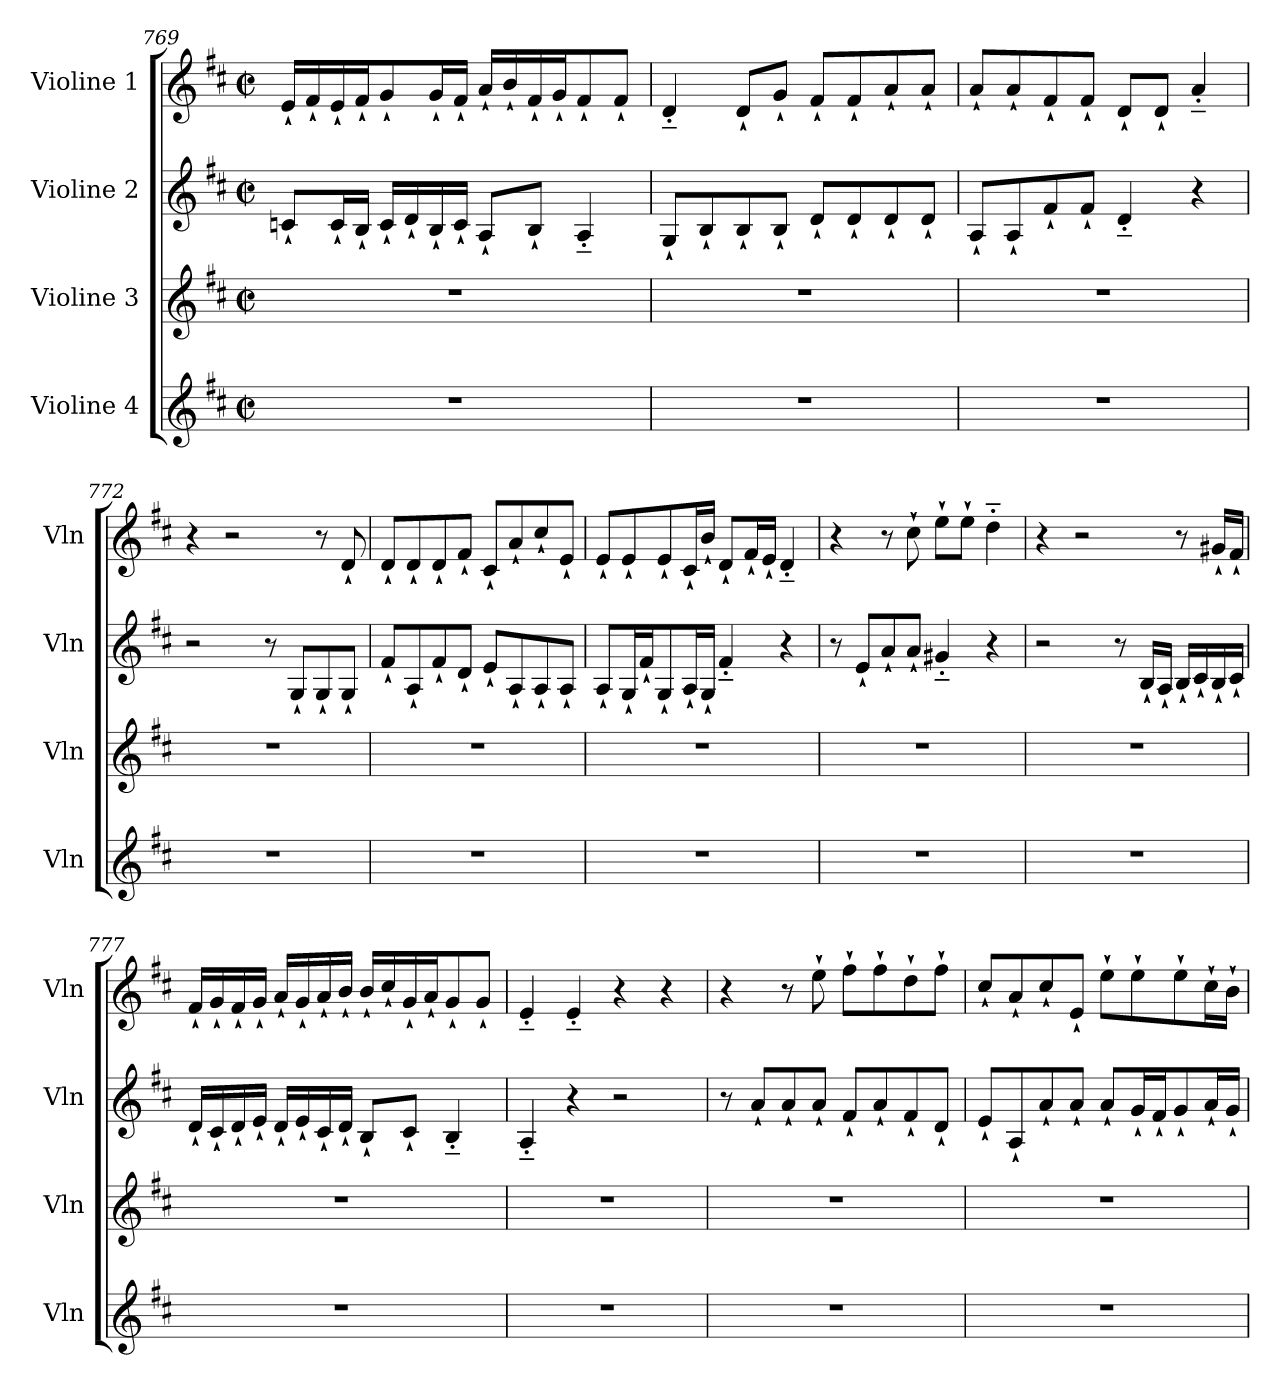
**kern	**kern	**kern	**kern
*part4	*part3	*part2	*part1
*staff4	*staff3	*staff2	*staff1
*I"Violine 4	*I"Violine 3	*I"Violine 2	*I"Violine 1
*I'Vln	*I'Vln	*I'Vln	*I'Vln
!!LO:LB:g=z
*clefG2	*clefG2	*clefG2	*clefG2
*k[f#c#]	*k[f#c#]	*k[f#c#]	*k[f#c#]
*D:	*D:	*D:	*D:
*M2/2	*M2/2	*M2/2	*M2/2
*met(c|)	*met(c|)	*met(c|)	*met(c|)
=769	=769	=769	=769
1r	1r	8cn`/L	16e`/LL
.	.	.	16f#`/
.	.	16c`/L	16e`/
.	.	16B`/JJ	16f#`/J
.	.	16c`/LL	8g`/
.	.	16d`/	.
.	.	16B`/	16g`/L
.	.	16c`/JJ	16f#`/JJ
.	.	8A`/L	16a`/LL
.	.	.	16b`/
.	.	8B`/J	16f#`/
.	.	.	16g`/J
.	.	4A~'/	8f#`/
.	.	.	8f#`/J
=770	=770	=770	=770
1r	1r	8G`/L	4d~'/
.	.	8B`/	.
.	.	8B`/	8d`/L
.	.	8B`/J	8g`/J
.	.	8d`/L	8f#`/L
.	.	8d`/	8f#`/
.	.	8d`/	8a`/
.	.	8d`/J	8a`/J
=771	=771	=771	=771
1r	1r	8A`/L	8a`/L
.	.	8A`/	8a`/
.	.	8f#`/	8f#`/
.	.	8f#`/J	8f#`/J
.	.	4d~'/	8d`/L
.	.	.	8d`/J
.	.	4r	4a~'/
=772	=772	=772	=772
1r	1r	2r	4r
.	.	.	2r
.	.	8r	.
.	.	8G`/L	.
.	.	8G`/	8r
.	.	8G`/J	8d`/
!!LO:PB:g=z
=773	=773	=773	=773
1r	1r	8f#`/L	8d`/L
.	.	8A`/	8d`/
.	.	8f#`/	8d`/
.	.	8d`/J	8f#`/J
.	.	8e`/L	8c#`/L
.	.	8A`/	8a`/
.	.	8A`/	8cc#`/
.	.	8A`/J	8e`/J
=774	=774	=774	=774
1r	1r	8A`/L	8e`/L
.	.	16G`/L	8e`/
.	.	16f#`/J	.
.	.	8G`/	8e`/
.	.	16A`/L	16c#`/L
.	.	16G`/JJ	16b`/JJ
.	.	4f#~'/	8d`/L
.	.	.	16f#`/L
.	.	.	16e`/JJ
.	.	4r	4d~'/
=775	=775	=775	=775
1r	1r	8r	4r
.	.	8e`/L	.
.	.	8a`/	8r
.	.	8a`/J	8cc#`\
.	.	4g#X~'/	8ee`\L
.	.	.	8ee`\J
.	.	4r	4dd~'\
=776	=776	=776	=776
1r	1r	2r	4r
.	.	.	2r
.	.	8r	.
.	.	16B`/LL	.
.	.	16A`/JJ	.
.	.	16B`/LL	8r
.	.	16c#`/	.
.	.	16B`/	16g#X`/LL
.	.	16c#`/JJ	16f#`/JJ
!!LO:LB:g=z
=777	=777	=777	=777
1r	1r	16d`/LL	16f#`/LL
.	.	16c#`/	16g`/
.	.	16d`/	16f#`/
.	.	16e`/JJ	16g`/JJ
.	.	16d`/LL	16a`/LL
.	.	16e`/	16g`/
.	.	16c#`/	16a`/
.	.	16d`/JJ	16b`/JJ
.	.	8B`/L	16b`/LL
.	.	.	16cc#`/
.	.	8c#`/J	16g`/
.	.	.	16a`/J
.	.	4B~'/	8g`/
.	.	.	8g`/J
=778	=778	=778	=778
1r	1r	4A~'/	4e~'/
.	.	4r	4e~'/
.	.	2r	4r
.	.	.	4r
=779	=779	=779	=779
1r	1r	8r	4r
.	.	8a`/L	.
.	.	8a`/	8r
.	.	8a`/J	8ee`\
.	.	8f#`/L	8ff#`\L
.	.	8a`/	8ff#`\
.	.	8f#`/	8dd`\
.	.	8d`/J	8ff#`\J
=780	=780	=780	=780
1r	1r	8e`/L	8cc#`/L
.	.	8A`/	8a`/
.	.	8a`/	8cc#`/
.	.	8a`/J	8e`/J
.	.	8a`/L	8ee`\L
.	.	16g`/L	8ee`\
.	.	16f#`/J	.
.	.	8g`/	8ee`\
.	.	16a`/L	16cc#`\L
.	.	16g`/JJ	16b`\JJ
=	=	=	=
*-	*-	*-	*-
